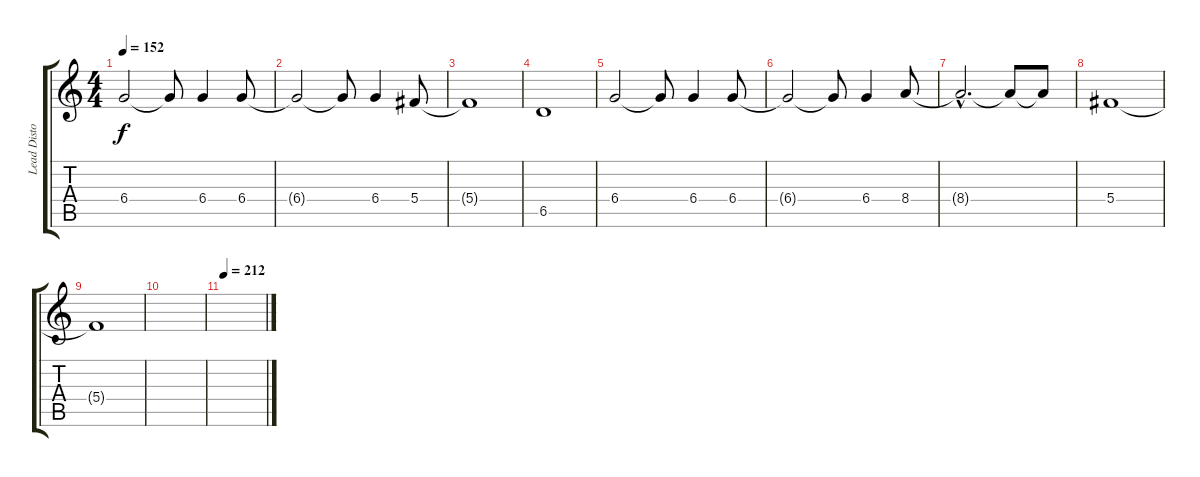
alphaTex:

\track ("Lead Distortion" "Lead Disto") {instrument distortionguitar}
\staff {score tabs}
\tuning (Eb4 Bb3 Gb3 Db3 Ab2 Eb2) {hide}
\ts (4 4)
\tempo 152
\clef g2
\ks c
6.4.2{dy f} 6.4{t}.8 6.4.4 6.4.8 |
6.4{t}.2 6.4{t}.8 6.4.4 5.4.8 |
5.4{t}.1 |
6.5.1 |
6.4.2 6.4{t}.8 6.4.4 6.4.8 |
6.4{t}.2 6.4{t}.8 6.4.4 8.4.8 |
8.4{hac t}.2{d} 8.4{t}.8 8.4{t}.8 |
5.4.1 |
5.4{t}.1 |
|
\tempo 212
